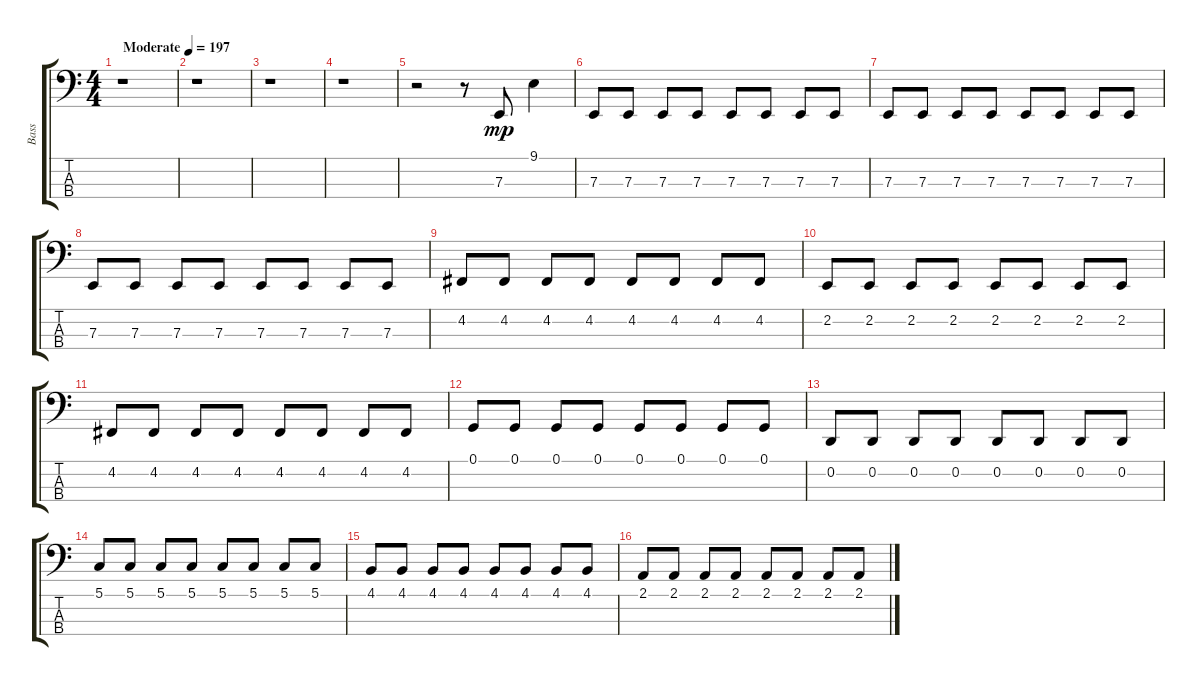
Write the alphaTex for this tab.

\track ("Bass" "Bass") {instrument lead8bassandlead}
\staff {score tabs}
\tuning (G2 D2 A1 E1) {hide}
\ts (4 4)
\tempo (197 "Moderate")
\clef f4
\ks c
r.1{dy mp instrument lead8bassandlead} |
r.1 |
r.1 |
r.1 |
r.2 r.8 7.3.8 9.1.4 |
7.3.8 7.3.8 7.3.8 7.3.8 7.3.8 7.3.8 7.3.8 7.3.8 |
7.3.8 7.3.8 7.3.8 7.3.8 7.3.8 7.3.8 7.3.8 7.3.8 |
7.3.8 7.3.8 7.3.8 7.3.8 7.3.8 7.3.8 7.3.8 7.3.8 |
4.2.8 4.2.8 4.2.8 4.2.8 4.2.8 4.2.8 4.2.8 4.2.8 |
2.2.8 2.2.8 2.2.8 2.2.8 2.2.8 2.2.8 2.2.8 2.2.8 |
4.2.8 4.2.8 4.2.8 4.2.8 4.2.8 4.2.8 4.2.8 4.2.8 |
0.1.8 0.1.8 0.1.8 0.1.8 0.1.8 0.1.8 0.1.8 0.1.8 |
0.2.8 0.2.8 0.2.8 0.2.8 0.2.8 0.2.8 0.2.8 0.2.8 |
5.1.8 5.1.8 5.1.8 5.1.8 5.1.8 5.1.8 5.1.8 5.1.8 |
4.1.8 4.1.8 4.1.8 4.1.8 4.1.8 4.1.8 4.1.8 4.1.8 |
2.1.8 2.1.8 2.1.8 2.1.8 2.1.8 2.1.8 2.1.8 2.1.8
